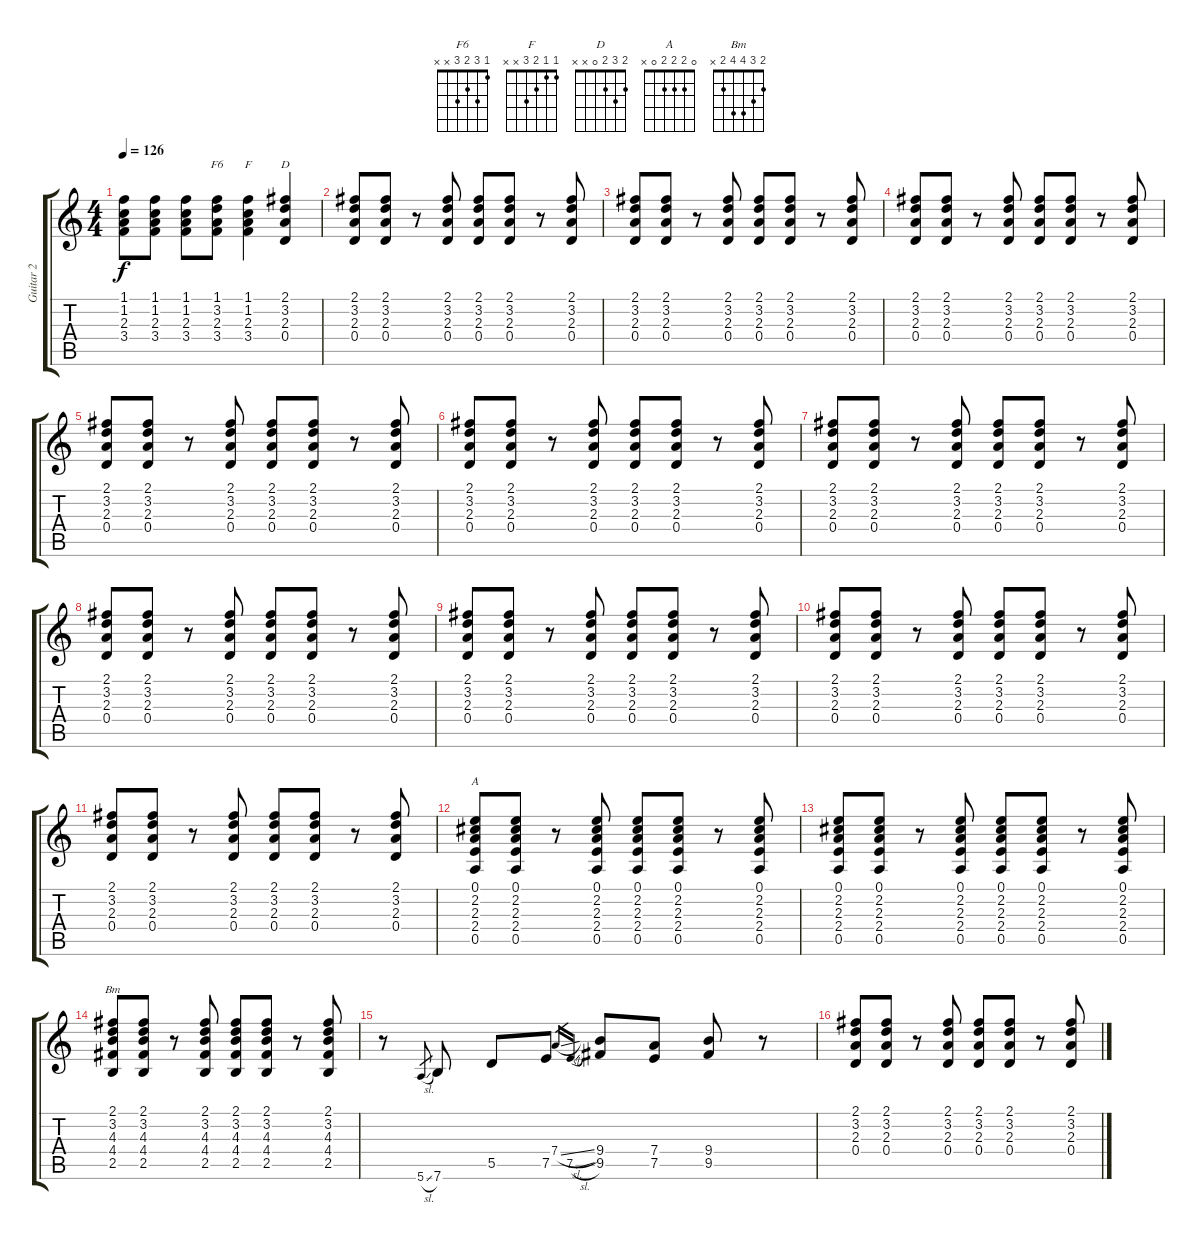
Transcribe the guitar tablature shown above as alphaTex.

\track ("Guitar 2" "Guitar 2") {instrument electricguitarclean}
\staff {score tabs}
\tuning (E4 B3 G3 D3 A2 E2) {hide}
\chord ("F6" 1 3 2 3 x x)
\chord ("F" 1 1 2 3 x x)
\chord ("D" 2 3 2 0 x x)
\chord ("A" 0 2 2 2 0 x)
\chord ("Bm" 2 3 4 4 2 x)
\ts (4 4)
\tempo 126
\clef g2
\ks c
(1.1{t} 1.2{t} 2.3{t} 3.4{t}).8{dy f} (1.1 1.2 2.3 3.4).8 (1.1 1.2 2.3 3.4).8 (1.1 3.2 2.3 3.4).8{ch "F6"} (1.1 1.2 2.3 3.4).4{ch "F"} (2.1 3.2 2.3 0.4).4{ch "D"} |
(2.1 3.2 2.3 0.4).8 (2.1 3.2 2.3 0.4).8 r.8 (2.1 3.2 2.3 0.4).8 (2.1 3.2 2.3 0.4).8 (2.1 3.2 2.3 0.4).8 r.8 (2.1 3.2 2.3 0.4).8 |
(2.1 3.2 2.3 0.4).8 (2.1 3.2 2.3 0.4).8 r.8 (2.1 3.2 2.3 0.4).8 (2.1 3.2 2.3 0.4).8 (2.1 3.2 2.3 0.4).8 r.8 (2.1 3.2 2.3 0.4).8 |
(2.1 3.2 2.3 0.4).8 (2.1 3.2 2.3 0.4).8 r.8 (2.1 3.2 2.3 0.4).8 (2.1 3.2 2.3 0.4).8 (2.1 3.2 2.3 0.4).8 r.8 (2.1 3.2 2.3 0.4).8 |
(2.1 3.2 2.3 0.4).8 (2.1 3.2 2.3 0.4).8 r.8 (2.1 3.2 2.3 0.4).8 (2.1 3.2 2.3 0.4).8 (2.1 3.2 2.3 0.4).8 r.8 (2.1 3.2 2.3 0.4).8 |
(2.1 3.2 2.3 0.4).8 (2.1 3.2 2.3 0.4).8 r.8 (2.1 3.2 2.3 0.4).8 (2.1 3.2 2.3 0.4).8 (2.1 3.2 2.3 0.4).8 r.8 (2.1 3.2 2.3 0.4).8 |
(2.1 3.2 2.3 0.4).8 (2.1 3.2 2.3 0.4).8 r.8 (2.1 3.2 2.3 0.4).8 (2.1 3.2 2.3 0.4).8 (2.1 3.2 2.3 0.4).8 r.8 (2.1 3.2 2.3 0.4).8 |
(2.1 3.2 2.3 0.4).8 (2.1 3.2 2.3 0.4).8 r.8 (2.1 3.2 2.3 0.4).8 (2.1 3.2 2.3 0.4).8 (2.1 3.2 2.3 0.4).8 r.8 (2.1 3.2 2.3 0.4).8 |
(2.1 3.2 2.3 0.4).8 (2.1 3.2 2.3 0.4).8 r.8 (2.1 3.2 2.3 0.4).8 (2.1 3.2 2.3 0.4).8 (2.1 3.2 2.3 0.4).8 r.8 (2.1 3.2 2.3 0.4).8 |
(2.1 3.2 2.3 0.4).8 (2.1 3.2 2.3 0.4).8 r.8 (2.1 3.2 2.3 0.4).8 (2.1 3.2 2.3 0.4).8 (2.1 3.2 2.3 0.4).8 r.8 (2.1 3.2 2.3 0.4).8 |
(2.1 3.2 2.3 0.4).8 (2.1 3.2 2.3 0.4).8 r.8 (2.1 3.2 2.3 0.4).8 (2.1 3.2 2.3 0.4).8 (2.1 3.2 2.3 0.4).8 r.8 (2.1 3.2 2.3 0.4).8 |
(0.1 2.2 2.3 2.4 0.5).8{ch "A"} (0.1 2.2 2.3 2.4 0.5).8 r.8 (0.1 2.2 2.3 2.4 0.5).8 (0.1 2.2 2.3 2.4 0.5).8 (0.1 2.2 2.3 2.4 0.5).8 r.8 (0.1 2.2 2.3 2.4 0.5).8 |
(0.1 2.2 2.3 2.4 0.5).8 (0.1 2.2 2.3 2.4 0.5).8 r.8 (0.1 2.2 2.3 2.4 0.5).8 (0.1 2.2 2.3 2.4 0.5).8 (0.1 2.2 2.3 2.4 0.5).8 r.8 (0.1 2.2 2.3 2.4 0.5).8 |
(2.1 3.2 4.3 4.4 2.5).8{ch "Bm"} (2.1 3.2 4.3 4.4 2.5).8 r.8 (2.1 3.2 4.3 4.4 2.5).8 (2.1 3.2 4.3 4.4 2.5).8 (2.1 3.2 4.3 4.4 2.5).8 r.8 (2.1 3.2 4.3 4.4 2.5).8 |
r.8 5.6{sl}.8{gr} 7.6.8 5.5.8 7.5.8 7.4{sl}.16{gr} 7.5{sl}.16{gr} (9.4 9.5).8 (7.4 7.5).8 (9.4 9.5).8 r.8 |
(2.1 3.2 2.3 0.4).8 (2.1 3.2 2.3 0.4).8 r.8 (2.1 3.2 2.3 0.4).8 (2.1 3.2 2.3 0.4).8 (2.1 3.2 2.3 0.4).8 r.8 (2.1 3.2 2.3 0.4).8
